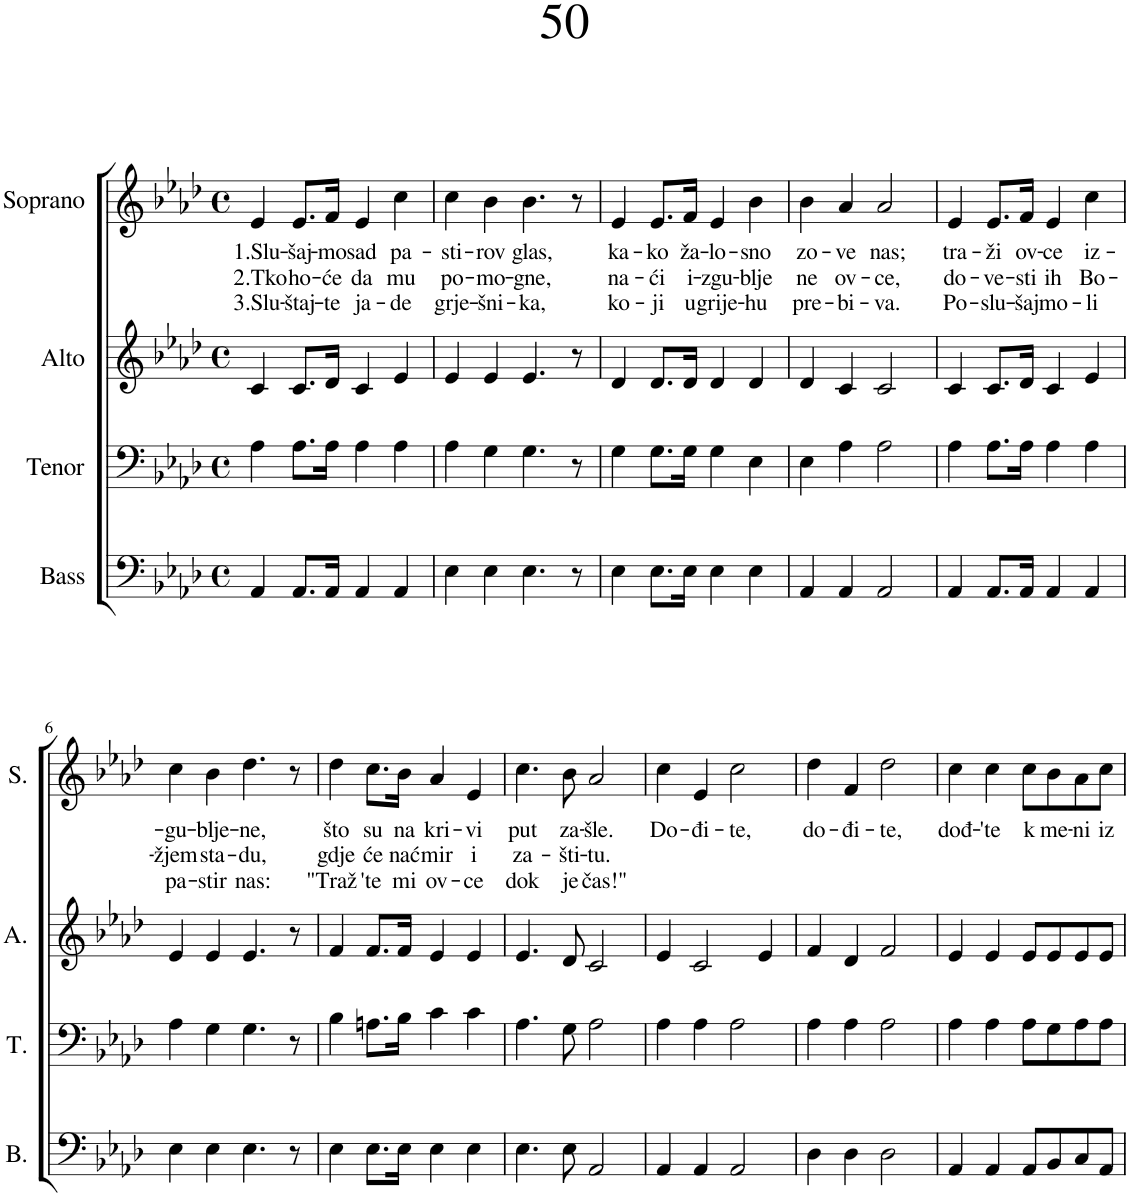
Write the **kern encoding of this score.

**kern	**kern	**kern	**kern	**text	**text	**text
*part4	*part3	*part2	*part1	*part1	*part1	*part1
*staff4	*staff3	*staff2	*staff1	*staff1	*staff1	*staff1
*I"Bass	*I"Tenor	*I"Alto	*I"Soprano	*	*	*
*I'B.	*I'T.	*I'A.	*I'S.	*	*	*
*clefF4	*clefF4	*clefG2	*clefG2	*	*	*
*k[b-e-a-d-]	*k[b-e-a-d-]	*k[b-e-a-d-]	*k[b-e-a-d-]	*	*	*
*M4/4	*M4/4	*M4/4	*M4/4	*	*	*
*met(c)	*met(c)	*met(c)	*met(c)	*	*	*
=1	=1	=1	=1	=1	=1	=1
!	!	!	!	!LO:LY:b	!LO:LY:b	!LO:LY:b
4AA-/	4A-\	4c/	4e-/	1.Slu-	2.Tko	3.Slu-
!	!	!	!	!LO:LY:b	!LO:LY:b	!LO:LY:b
8.AA-/L	8.A-\L	8.c/L	8.e-/L	-šaj-	ho-	-štaj-
!	!	!	!	!LO:LY:b	!LO:LY:b	!LO:LY:b
16AA-/Jk	16A-\Jk	16d-/Jk	16f/Jk	-mo	-će	-te
!	!	!	!	!LO:LY:b	!LO:LY:b	!LO:LY:b
4AA-/	4A-\	4c/	4e-/	sad	da	ja-
!	!	!	!	!LO:LY:b	!LO:LY:b	!LO:LY:b
4AA-/	4A-\	4e-/	4cc\	pa-	mu	-de
=2	=2	=2	=2	=2	=2	=2
!	!	!	!	!LO:LY:b	!LO:LY:b	!LO:LY:b
4E-\	4A-\	4e-/	4cc\	-sti-	po-	grje-
!	!	!	!	!LO:LY:b	!LO:LY:b	!LO:LY:b
4E-\	4G\	4e-/	4b-\	-rov	-mo-	-šni-
!	!	!	!	!LO:LY:b	!LO:LY:b	!LO:LY:b
4.E-\	4.G\	4.e-/	4.b-\	glas,	-gne,	-ka,
8r	8r	8r	8r	.	.	.
=3	=3	=3	=3	=3	=3	=3
!	!	!	!	!LO:LY:b	!LO:LY:b	!LO:LY:b
4E-\	4G\	4d-/	4e-/	ka-	na-	ko-
!	!	!	!	!LO:LY:b	!LO:LY:b	!LO:LY:b
8.E-\L	8.G\L	8.d-/L	8.e-/L	-ko	-ći	-ji
!	!	!	!	!LO:LY:b	!LO:LY:b	!LO:LY:b
16E-\Jk	16G\Jk	16d-/Jk	16f/Jk	ža-	i-	u
!	!	!	!	!LO:LY:b	!LO:LY:b	!LO:LY:b
4E-\	4G\	4d-/	4e-/	-lo-	-zgu-	grije-
!	!	!	!	!LO:LY:b	!LO:LY:b	!LO:LY:b
4E-\	4E-\	4d-/	4b-\	-sno	-blje	-hu
=4	=4	=4	=4	=4	=4	=4
!	!	!	!	!LO:LY:b	!LO:LY:b	!LO:LY:b
4AA-/	4E-\	4d-/	4b-\	zo-	ne	pre-
!	!	!	!	!LO:LY:b	!LO:LY:b	!LO:LY:b
4AA-/	4A-\	4c/	4a-/	-ve	ov-	-bi-
!	!	!	!	!LO:LY:b	!LO:LY:b	!LO:LY:b
2AA-/	2A-\	2c/	2a-/	nas;	-ce,	-va.
=5	=5	=5	=5	=5	=5	=5
!	!	!	!	!LO:LY:b	!LO:LY:b	!LO:LY:b
4AA-/	4A-\	4c/	4e-/	tra-	do-	Po-
!	!	!	!	!LO:LY:b	!LO:LY:b	!LO:LY:b
8.AA-/L	8.A-\L	8.c/L	8.e-/L	-ži	-ve-	-slu-
!	!	!	!	!LO:LY:b	!LO:LY:b	!LO:LY:b
16AA-/Jk	16A-\Jk	16d-/Jk	16f/Jk	ov-	-sti	-šaj
!	!	!	!	!LO:LY:b	!LO:LY:b	!LO:LY:b
4AA-/	4A-\	4c/	4e-/	-ce	ih	mo-
!	!	!	!	!LO:LY:b	!LO:LY:b	!LO:LY:b
4AA-/	4A-\	4e-/	4cc\	iz-	Bo-	-li
!!LO:LB:g=z
=6	=6	=6	=6	=6	=6	=6
!	!	!	!	!LO:LY:b	!LO:LY:b	!LO:LY:b
4E-\	4A-\	4e-/	4cc\	-gu-	-žjem	pa-
!	!	!	!	!LO:LY:b	!LO:LY:b	!LO:LY:b
4E-\	4G\	4e-/	4b-\	-blje-	sta-	-stir
!	!	!	!	!LO:LY:b	!LO:LY:b	!LO:LY:b
4.E-\	4.G\	4.e-/	4.dd-\	-ne,	-du,	nas:
8r	8r	8r	8r	.	.	.
=7	=7	=7	=7	=7	=7	=7
!	!	!	!	!LO:LY:b	!LO:LY:b	!LO:LY:b
4E-\	4B-\	4f/	4dd-\	što	gdje	"Traž
!	!	!	!	!LO:LY:b	!LO:LY:b	!LO:LY:b
8.E-\L	8.An\L	8.f/L	8.cc\L	su	će	'te
!	!	!	!	!LO:LY:b	!LO:LY:b	!LO:LY:b
16E-\Jk	16B-\Jk	16f/Jk	16b-\Jk	na	nać	mi
!	!	!	!	!LO:LY:b	!LO:LY:b	!LO:LY:b
4E-\	4c\	4e-/	4a-/	kri-	mir	ov-
!	!	!	!	!LO:LY:b	!LO:LY:b	!LO:LY:b
4E-\	4c\	4e-/	4e-/	-vi	i	-ce
=8	=8	=8	=8	=8	=8	=8
!	!	!	!	!LO:LY:b	!LO:LY:b	!LO:LY:b
4.E-\	4.A-\	4.e-/	4.cc\	put	za-	dok
!	!	!	!	!LO:LY:b	!LO:LY:b	!LO:LY:b
8E-\	8G\	8d-/	8b-\	za-	-šti-	je
!	!	!	!	!LO:LY:b	!LO:LY:b	!LO:LY:b
2AA-/	2A-\	2c/	2a-/	-šle.	-tu.	čas!"
=9	=9	=9	=9	=9	=9	=9
!	!	!	!	!LO:LY:b	!	!
4AA-/	4A-\	4e-/	4cc\	Do-	.	.
!	!	!	!	!LO:LY:b	!	!
4AA-/	4A-\	2c/	4e-/	-đi-	.	.
!	!	!	!	!LO:LY:b	!	!
2AA-/	2A-\	.	2cc\	-te,	.	.
.	.	4e-/	.	.	.	.
=10	=10	=10	=10	=10	=10	=10
!	!	!	!	!LO:LY:b	!	!
4D-\	4A-\	4f/	4dd-\	do-	.	.
!	!	!	!	!LO:LY:b	!	!
4D-\	4A-\	4d-/	4f/	-đi-	.	.
!	!	!	!	!LO:LY:b	!	!
2D-\	2A-\	2f/	2dd-\	-te,	.	.
=11	=11	=11	=11	=11	=11	=11
!	!	!	!	!LO:LY:b	!	!
4AA-/	4A-\	4e-/	4cc\	dođ-	.	.
!	!	!	!	!LO:LY:b	!	!
4AA-/	4A-\	4e-/	4cc\	-'te	.	.
!	!	!	!	!LO:LY:b	!	!
8AA-/L	8A-\L	8e-/L	8cc\L	k	.	.
!	!	!	!	!LO:LY:b	!	!
8BB-/	8G\	8e-/	8b-\	me-	.	.
!	!	!	!	!LO:LY:b	!	!
8C/	8A-\	8e-/	8a-\	-ni	.	.
!	!	!	!	!LO:LY:b	!	!
8AA-/J	8A-\J	8e-/J	8cc\J	iz	.	.
=	=	=	=	=	=	=
*-	*-	*-	*-	*-	*-	*-
